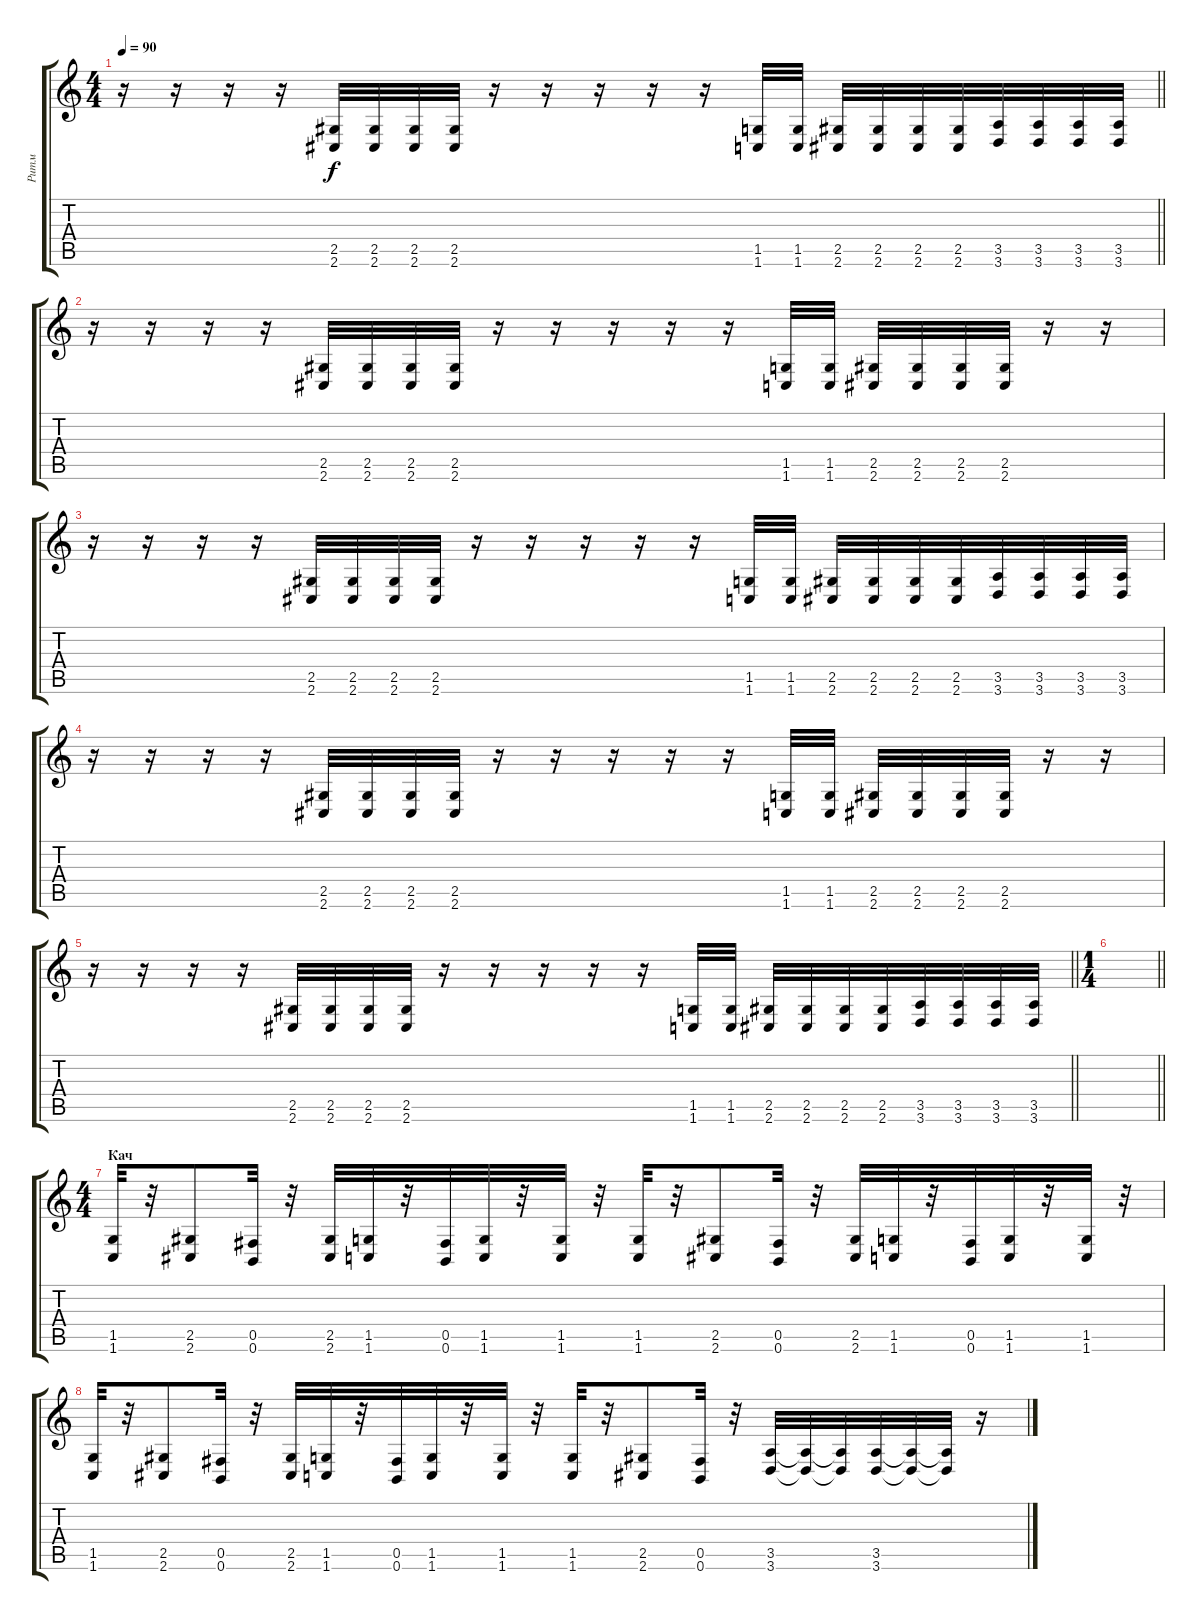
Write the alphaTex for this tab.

\track ("Ритм" "Ритм") {instrument distortionguitar}
\staff {score tabs}
\tuning (Db4 Ab3 E3 B2 Gb2 B1) {hide}
\ts (4 4)
\tempo 90
\clef g2
\barLineRight lightlight
\ks c
r.16{dy f} r.16 r.16 r.16 (2.5 2.6).32 (2.5 2.6).32 (2.5 2.6).32 (2.5 2.6).32 r.16 r.16 r.16 r.16 r.16 (1.5 1.6).32 (1.5 1.6).32 (2.5 2.6).32 (2.5 2.6).32 (2.5 2.6).32 (2.5 2.6).32 (3.5 3.6).32 (3.5 3.6).32 (3.5 3.6).32 (3.5 3.6).32 |
r.16 r.16 r.16 r.16 (2.5 2.6).32 (2.5 2.6).32 (2.5 2.6).32 (2.5 2.6).32 r.16 r.16 r.16 r.16 r.16 (1.5 1.6).32 (1.5 1.6).32 (2.5 2.6).32 (2.5 2.6).32 (2.5 2.6).32 (2.5 2.6).32 r.16 r.16 |
r.16 r.16 r.16 r.16 (2.5 2.6).32 (2.5 2.6).32 (2.5 2.6).32 (2.5 2.6).32 r.16 r.16 r.16 r.16 r.16 (1.5 1.6).32 (1.5 1.6).32 (2.5 2.6).32 (2.5 2.6).32 (2.5 2.6).32 (2.5 2.6).32 (3.5 3.6).32 (3.5 3.6).32 (3.5 3.6).32 (3.5 3.6).32 |
r.16 r.16 r.16 r.16 (2.5 2.6).32 (2.5 2.6).32 (2.5 2.6).32 (2.5 2.6).32 r.16 r.16 r.16 r.16 r.16 (1.5 1.6).32 (1.5 1.6).32 (2.5 2.6).32 (2.5 2.6).32 (2.5 2.6).32 (2.5 2.6).32 r.16 r.16 |
\barLineRight lightlight
r.16 r.16 r.16 r.16 (2.5 2.6).32 (2.5 2.6).32 (2.5 2.6).32 (2.5 2.6).32 r.16 r.16 r.16 r.16 r.16 (1.5 1.6).32 (1.5 1.6).32 (2.5 2.6).32 (2.5 2.6).32 (2.5 2.6).32 (2.5 2.6).32 (3.5 3.6).32 (3.5 3.6).32 (3.5 3.6).32 (3.5 3.6).32 |
\ts (1 4)
\barLineRight lightlight
|
\ts (4 4)
\section ("" "Кач")
(1.5 1.6).32 r.32 (2.5 2.6).8 (0.5 0.6).32 r.32 (2.5 2.6).32 (1.5 1.6).32 r.32 (0.5 0.6).32 (1.5 1.6).32 r.32 (1.5 1.6).32 r.32 (1.5 1.6).32 r.32 (2.5 2.6).8 (0.5 0.6).32 r.32 (2.5 2.6).32 (1.5 1.6).32 r.32 (0.5 0.6).32 (1.5 1.6).32 r.32 (1.5 1.6).32 r.32 |
(1.5 1.6).32 r.32 (2.5 2.6).8 (0.5 0.6).32 r.32 (2.5 2.6).32 (1.5 1.6).32 r.32 (0.5 0.6).32 (1.5 1.6).32 r.32 (1.5 1.6).32 r.32 (1.5 1.6).32 r.32 (2.5 2.6).8 (0.5 0.6).32 r.32 (3.5 3.6).32 (3.5{t} 3.6{t}).32 (3.5{t} 3.6{t}).32 (3.5 3.6).32 (3.5{t} 3.6{t}).32 (3.5{t} 3.6{t}).32 r.16
